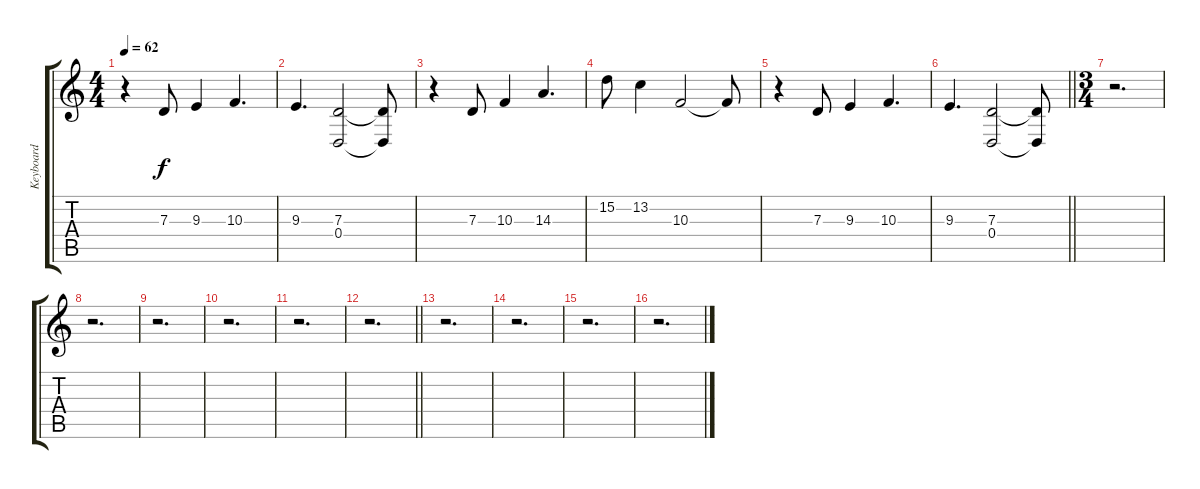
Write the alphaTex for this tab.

\track ("Keyboard" "Keyboard") {instrument acousticgrandpiano}
\staff {score tabs}
\tuning (E4 B3 G3 D3 A2 E2) {hide}
\ts (4 4)
\tempo 62
\clef g2
\ks c
r.4{dy f} 7.3.8 9.3.4 10.3.4{d} |
9.3.4{d} (7.3 0.4).2 (7.3{t} 0.4{t}).8 |
r.4 7.3.8 10.3.4 14.3.4{d} |
15.2.8 13.2.4 10.3.2 10.3{t}.8 |
r.4 7.3.8 9.3.4 10.3.4{d} |
\barLineRight lightlight
9.3.4{d} (7.3 0.4).2 (7.3{t} 0.4{t}).8 |
\ts (3 4)
r.2{d} |
r.2{d} |
r.2{d} |
r.2{d} |
r.2{d} |
\barLineRight lightlight
r.2{d} |
r.2{d} |
r.2{d} |
r.2{d} |
r.2{d}
